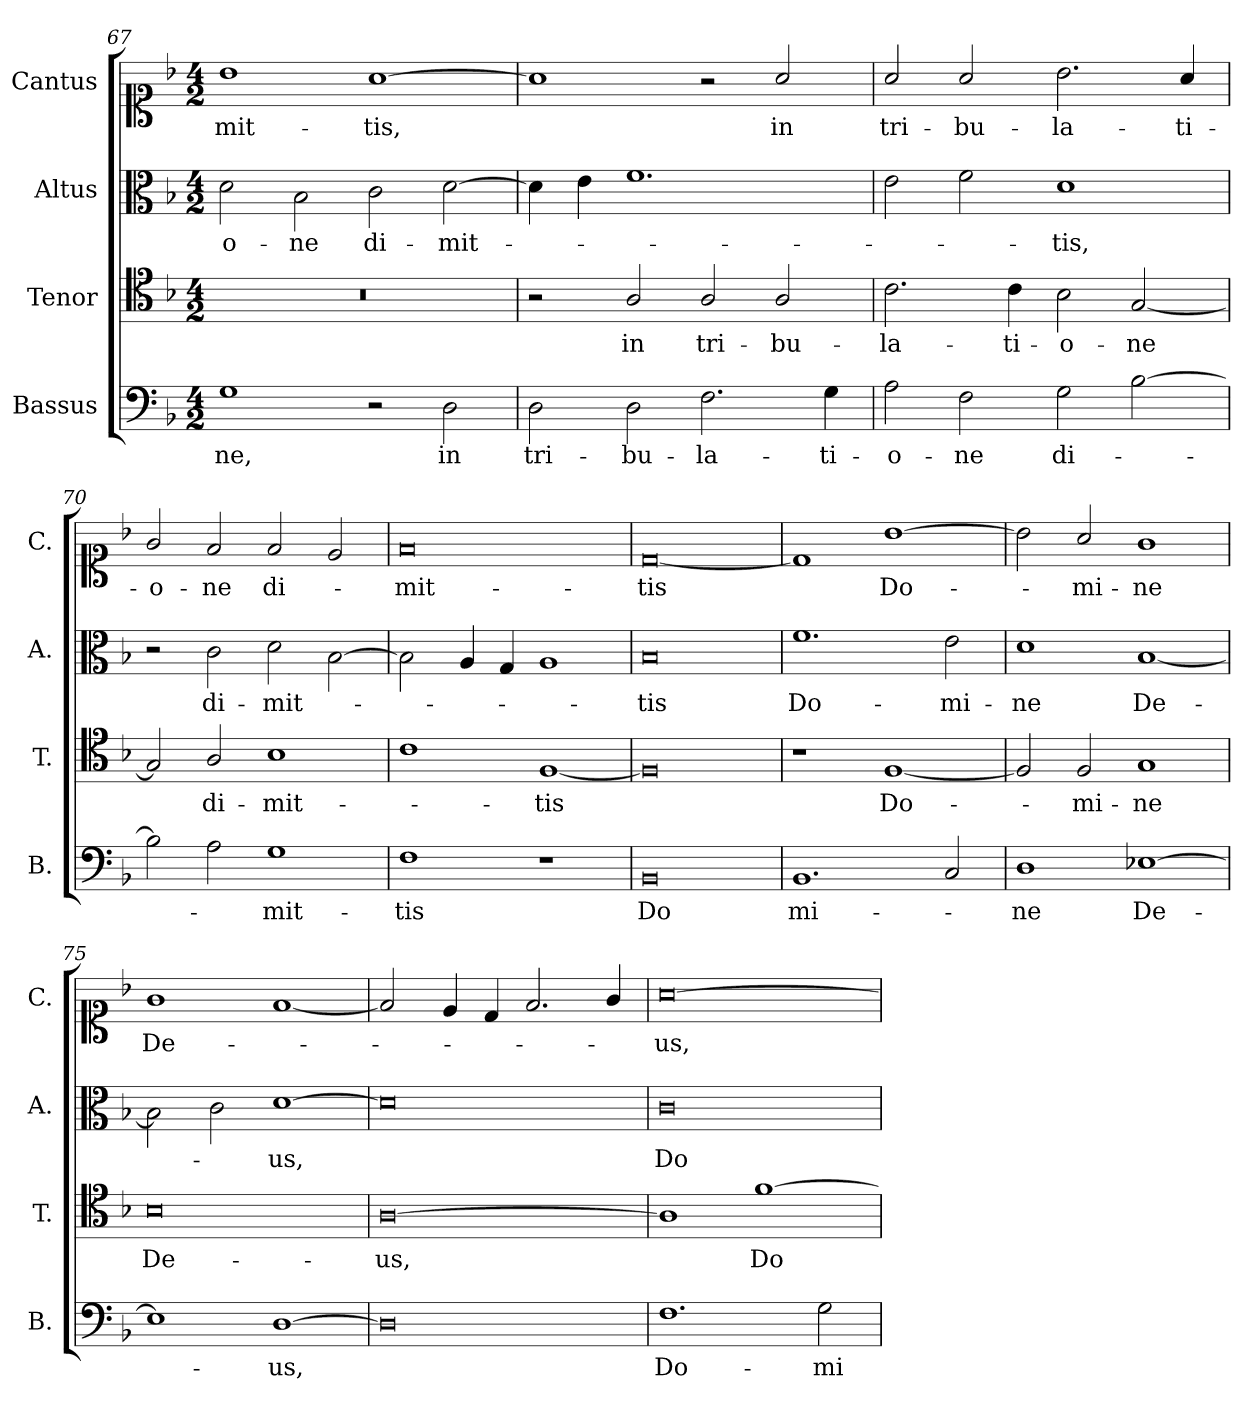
**kern	**text	**kern	**text	**kern	**text	**kern	**text
*part4	*part4	*part3	*part3	*part2	*part2	*part1	*part1
*staff4	*staff4	*staff3	*staff3	*staff2	*staff2	*staff1	*staff1
*I"Bassus	*	*I"Tenor	*	*I"Altus	*	*I"Cantus	*
*I'B.	*	*I'T.	*	*I'A.	*	*I'C.	*
*clefF4	*	*clefC4	*	*clefC3	*	*clefC1	*
*k[b-]	*	*k[b-]	*	*k[b-]	*	*k[b-]	*
*M4/2	*	*M4/2	*	*M4/2	*	*M4/2	*
=67	=67	=67	=67	=67	=67	=67	=67
!	!LO:LY:b	!	!	!	!LO:LY:b	!	!LO:LY:b
1G	-ne,	0r	.	2d\	-o-	1b-	-mit-
!	!	!	!	!	!LO:LY:b	!	!
.	.	.	.	2B-\	-ne	.	.
!	!	!	!	!	!LO:LY:b	!	!LO:LY:b
2r	.	.	.	2c\	di-	[1a	-tis,
!	!LO:LY:b	!	!	!	!LO:LY:b	!	!
2D\	in	.	.	[2d\	-mit-	.	.
=68	=68	=68	=68	=68	=68	=68	=68
!	!LO:LY:b	!	!	!	!	!	!
2D\	tri-	2r	.	4d\]	.	1a]	.
.	.	.	.	4e\	.	.	.
!	!LO:LY:b	!	!LO:LY:b	!	!	!	!
2D\	-bu-	2A/	in	1.f	.	.	.
!	!LO:LY:b	!	!LO:LY:b	!	!	!	!
2.F\	-la-	2A/	tri-	.	.	2r	.
!	!	!	!LO:LY:b	!	!	!	!LO:LY:b
.	.	2A/	-bu-	.	.	2a/	in
!	!LO:LY:b	!	!	!	!	!	!
4G\	-ti-	.	.	.	.	.	.
!!LO:LB:g=z
=69	=69	=69	=69	=69	=69	=69	=69
!	!LO:LY:b	!	!LO:LY:b	!	!	!	!LO:LY:b
2A\	-o-	2.c\	-la-	2e\	.	2a/	tri-
!	!LO:LY:b	!	!	!	!	!	!LO:LY:b
2F\	-ne	.	.	2f\	.	2a/	-bu-
!	!	!	!LO:LY:b	!	!	!	!
.	.	4c\	-ti-	.	.	.	.
!	!LO:LY:b	!	!LO:LY:b	!	!LO:LY:b	!	!LO:LY:b
2G\	di-	2B-\	-o-	1d	-tis,	2.b-\	-la-
!	!	!	!LO:LY:b	!	!	!	!
[2B-\	.	[2G/	-ne	.	.	.	.
!	!	!	!	!	!	!	!LO:LY:b
.	.	.	.	.	.	4a/	-ti-
=70	=70	=70	=70	=70	=70	=70	=70
!	!	!	!	!	!	!	!LO:LY:b
2B-\]	.	2G/]	.	2r	.	2g/	-o-
!	!	!	!LO:LY:b	!	!LO:LY:b	!	!LO:LY:b
2A\	.	2A/	di-	2c\	di-	2f/	-ne
!	!LO:LY:b	!	!LO:LY:b	!	!LO:LY:b	!	!LO:LY:b
1G	-mit-	1B-	-mit-	2d\	-mit-	2f/	di-
.	.	.	.	[2B-\	.	2e/	.
=71	=71	=71	=71	=71	=71	=71	=71
!	!LO:LY:b	!	!	!	!	!	!LO:LY:b
1F	-tis	1c	.	2B-\]	.	0f	-mit-
.	.	.	.	4A/	.	.	.
.	.	.	.	4G/	.	.	.
!	!	!	!LO:LY:b	!	!	!	!
1r	.	[1F	-tis	1A	.	.	.
=72	=72	=72	=72	=72	=72	=72	=72
!	!LO:LY:b	!	!	!	!LO:LY:b	!	!LO:LY:b
0BB-	Do	0F]	.	0B-	-tis	[0d	-tis
=73	=73	=73	=73	=73	=73	=73	=73
!	!LO:LY:b	!	!	!	!LO:LY:b	!	!
1.BB-	-mi-	1r	.	1.f	Do-	1d]	.
!	!	!	!LO:LY:b	!	!	!	!LO:LY:b
.	.	[1F	Do-	.	.	[1b-	Do-
!	!	!	!	!	!LO:LY:b	!	!
2C/	.	.	.	2e\	-mi-	.	.
=74	=74	=74	=74	=74	=74	=74	=74
!	!LO:LY:b	!	!	!	!LO:LY:b	!	!
1D	-ne	2F/]	.	1d	-ne	2b-\]	.
!	!	!	!LO:LY:b	!	!	!	!LO:LY:b
.	.	2F/	-mi-	.	.	2a/	-mi-
!	!LO:LY:b	!	!LO:LY:b	!	!LO:LY:b	!	!LO:LY:b
[1E-X	De-	1G	-ne	[1B-	De-	1g	-ne
=75	=75	=75	=75	=75	=75	=75	=75
!	!	!	!LO:LY:b	!	!	!	!LO:LY:b
1E-]	.	0B-	De-	2B-\]	.	1g	De-
.	.	.	.	2c\	.	.	.
!	!LO:LY:b	!	!	!	!LO:LY:b	!	!
[1D	-us,	.	.	[1d	-us,	[1f	.
=76	=76	=76	=76	=76	=76	=76	=76
!	!	!	!LO:LY:b	!	!	!	!
0D]	.	[0A	-us,	0d]	.	2f/]	.
.	.	.	.	.	.	4e/	.
.	.	.	.	.	.	4d/	.
.	.	.	.	.	.	2.f/	.
.	.	.	.	.	.	4g/	.
!!LO:PB:g=z
=77	=77	=77	=77	=77	=77	=77	=77
!	!LO:LY:b	!	!	!	!LO:LY:b	!	!LO:LY:b
1.F	Do-	1A]	.	0c	Do-	[0a	-us,
!	!	!	!LO:LY:b	!	!	!	!
.	.	[1f	Do-	.	.	.	.
!	!LO:LY:b	!	!	!	!	!	!
2G\	-mi-	.	.	.	.	.	.
=	=	=	=	=	=	=	=
*-	*-	*-	*-	*-	*-	*-	*-
